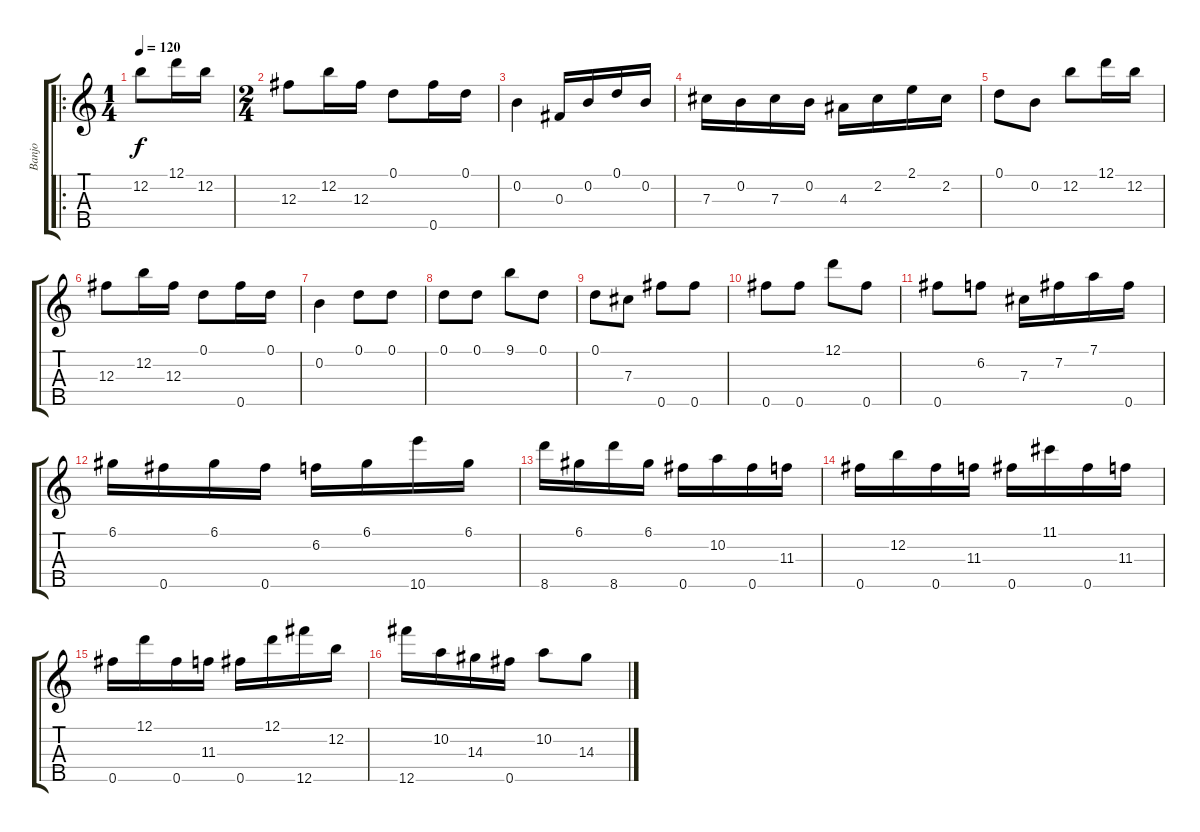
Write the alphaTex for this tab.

\track ("Banjo" "Banjo") {instrument banjo}
\staff {score tabs}
\tuning (D4 B3 Gb3 D3 Gb4) {hide}
\displaytranspose 12
\ro
\ts (1 4)
\tempo 120
\clef g2
\ks c
12.2.8{dy f instrument banjo} 12.1.16 12.2.16 |
\ts (2 4)
12.3.8 12.2.16 12.3.16 0.1.8 0.5.16 0.1.16 |
0.2.4 0.3.16 0.2.16 0.1.16 0.2.16 |
7.3.16 0.2.16 7.3.16 0.2.16 4.3.16 2.2.16 2.1.16 2.2.16 |
0.1.8 0.2.8 12.2.8 12.1.16 12.2.16 |
12.3.8 12.2.16 12.3.16 0.1.8 0.5.16 0.1.16 |
0.2.4 0.1.8 0.1.8 |
0.1.8 0.1.8 9.1.8 0.1.8 |
0.1.8 7.3.8 0.5.8 0.5.8 |
0.5.8 0.5.8 12.1.8 0.5.8 |
0.5.8 6.2.8 7.3.16 7.2.16 7.1.16 0.5.16 |
6.1.16 0.5.16 6.1.16 0.5.16 6.2.16 6.1.16 10.5.16 6.1.16 |
8.5.16 6.1.16 8.5.16 6.1.16 0.5.16 10.2.16 0.5.16 11.3.16 |
0.5.16 12.2.16 0.5.16 11.3.16 0.5.16 11.1.16 0.5.16 11.3.16 |
0.5.16 12.1.16 0.5.16 11.3.16 0.5.16 12.1.16 12.5.16 12.2.16 |
12.5.16 10.2.16 14.3.16 0.5.16 10.2.8 14.3.8
